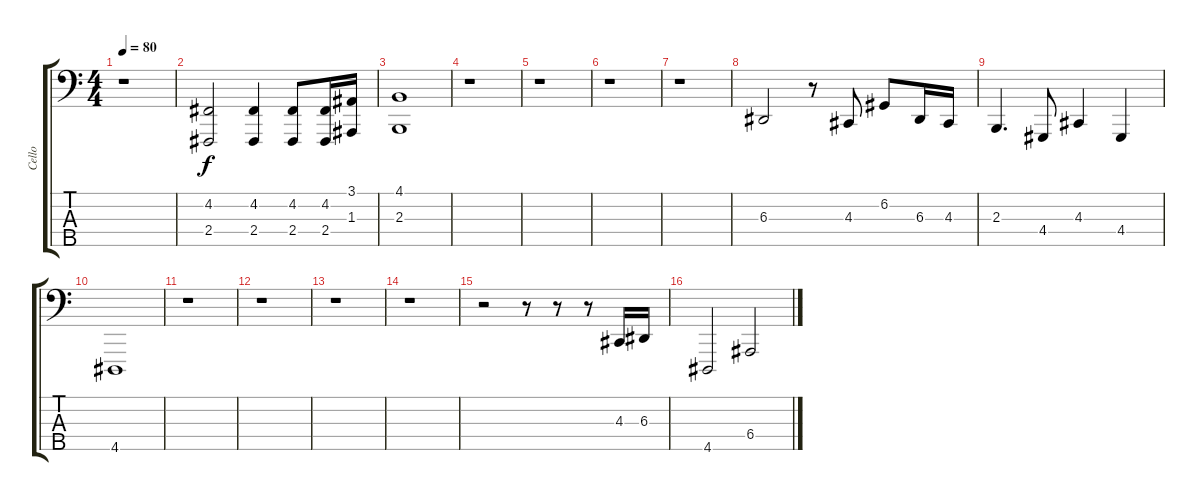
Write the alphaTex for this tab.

\track ("Cello" "Cello") {instrument stringensemble1}
\staff {score tabs}
\tuning (G2 D2 A1 E1 B0) {hide}
\ts (4 4)
\tempo 80
\clef f4
\ks c
r.1{dy f} |
(4.2 2.4).2{volume 8} (4.2 2.4).4 (4.2 2.4).8 (4.2 2.4).16 (3.1 1.3).16 |
(4.1 2.3).1 |
r.1 |
r.1 |
r.1 |
r.1 |
6.3.2 r.8 4.3.8 6.2.8 6.3.16 4.3.16 |
2.3.4{d} 4.4.8 4.3.4 4.4.4 |
4.5.1{volume 0} |
r.1 |
r.1 |
r.1 |
r.1 |
r.2{volume 8} r.8 r.8 r.8 4.3.16 6.3.16 |
4.5.2{volume 4} 6.4.2
